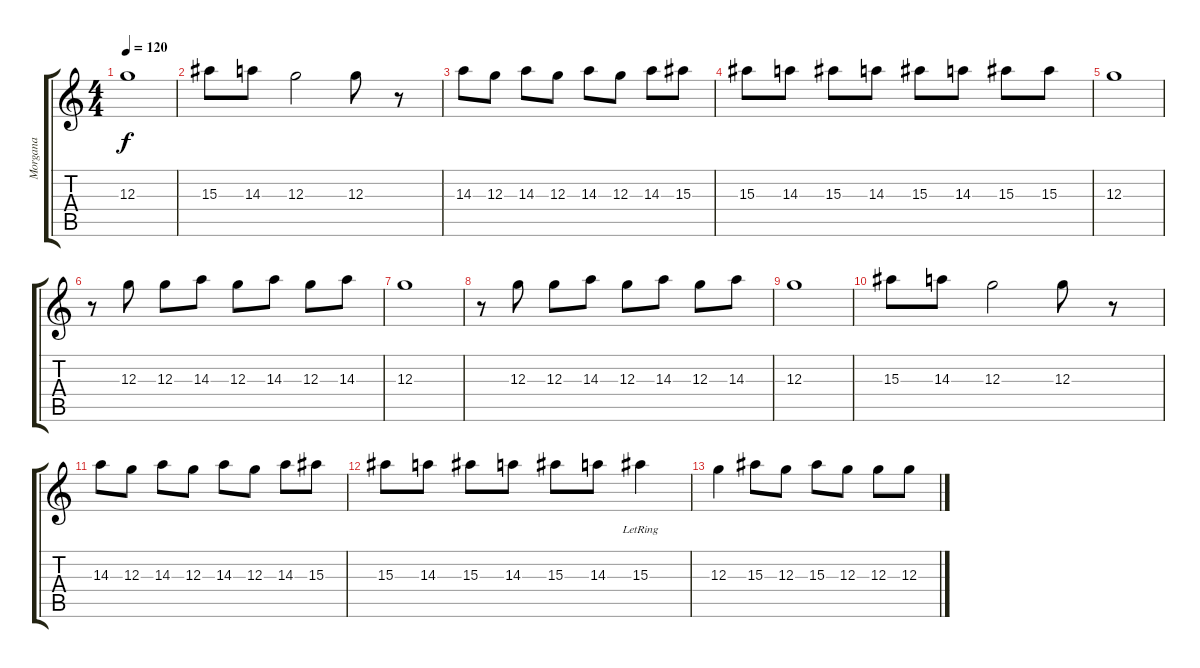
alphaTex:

\track ("Morgana" "Morgana") {instrument overdrivenguitar}
\staff {score tabs}
\tuning (E4 B3 G3 D3 A2 E2) {hide}
\ts (4 4)
\tempo 120
\clef g2
\ks c
12.3.1{dy f} |
15.3.8 14.3.8 12.3.2 12.3.8 r.8 |
14.3.8 12.3.8 14.3.8 12.3.8 14.3.8 12.3.8 14.3.8 15.3.8 |
15.3.8 14.3.8 15.3.8 14.3.8 15.3.8 14.3.8 15.3.8 15.3.8 |
12.3.1 |
r.8 12.3.8 12.3.8 14.3.8 12.3.8 14.3.8 12.3.8 14.3.8 |
12.3.1 |
r.8 12.3.8 12.3.8 14.3.8 12.3.8 14.3.8 12.3.8 14.3.8 |
12.3.1 |
15.3.8 14.3.8 12.3.2 12.3.8 r.8 |
14.3.8 12.3.8 14.3.8 12.3.8 14.3.8 12.3.8 14.3.8 15.3.8 |
15.3.8 14.3.8 15.3.8 14.3.8 15.3.8 14.3.8 15.3{lr}.4 |
12.3.4 15.3.8 12.3.8 15.3.8 12.3.8 12.3.8 12.3.8
